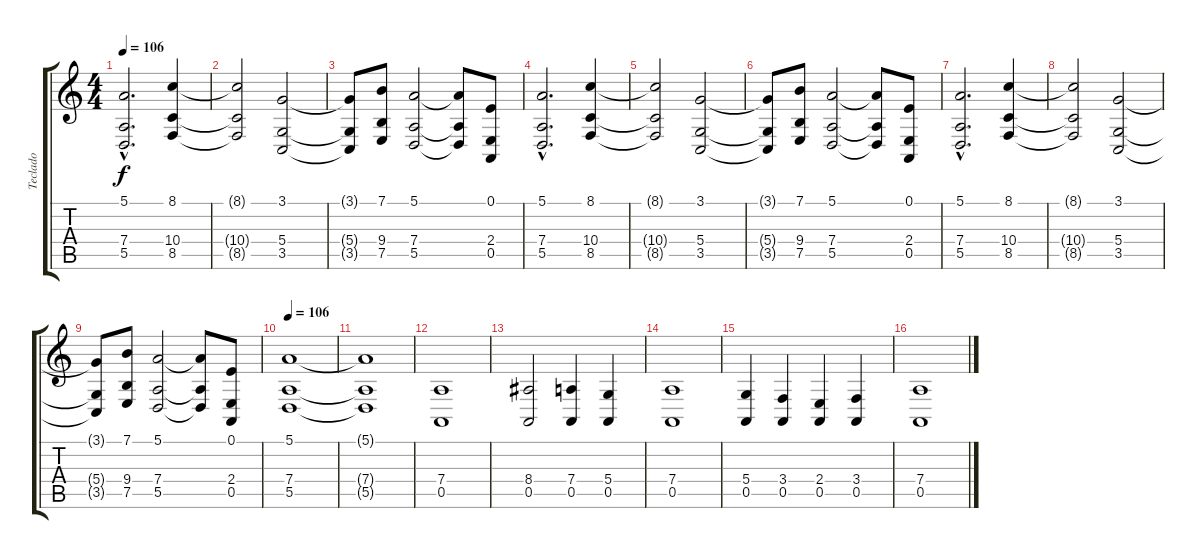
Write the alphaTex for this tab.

\track ("Teclado" "Teclado") {instrument choiraahs}
\staff {score tabs}
\tuning (E4 B3 G3 D3 A2 E2) {hide}
\ts (4 4)
\tempo 106
\clef g2
\ks c
(5.1{hac} 7.4{hac} 5.5{hac}).2{d dy f} (8.1 10.4 8.5).4 |
(8.1{t} 10.4{t} 8.5{t}).2 (3.1 5.4 3.5).2 |
(3.1{t} 5.4{t} 3.5{t}).8 (7.1 9.4 7.5).8 (5.1 7.4 5.5).2 (5.1{t} 7.4{t} 5.5{t}).8 (0.1 2.4 0.5).8 |
(5.1{hac} 7.4{hac} 5.5{hac}).2{d} (8.1 10.4 8.5).4 |
(8.1{t} 10.4{t} 8.5{t}).2 (3.1 5.4 3.5).2 |
(3.1{t} 5.4{t} 3.5{t}).8 (7.1 9.4 7.5).8 (5.1 7.4 5.5).2 (5.1{t} 7.4{t} 5.5{t}).8 (0.1 2.4 0.5).8 |
(5.1{hac} 7.4{hac} 5.5{hac}).2{d} (8.1 10.4 8.5).4 |
(8.1{t} 10.4{t} 8.5{t}).2 (3.1 5.4 3.5).2 |
(3.1{t} 5.4{t} 3.5{t}).8 (7.1 9.4 7.5).8 (5.1 7.4 5.5).2 (5.1{t} 7.4{t} 5.5{t}).8 (0.1 2.4 0.5).8 |
\tempo 106
(5.1 7.4 5.5).1 |
(5.1{t} 7.4{t} 5.5{t}).1 |
(7.4 0.5).1 |
(8.4 0.5).2 (7.4 0.5).4 (5.4 0.5).4 |
(7.4 0.5).1 |
(5.4 0.5).4 (3.4 0.5).4 (2.4 0.5).4 (3.4 0.5).4 |
(7.4 0.5).1
